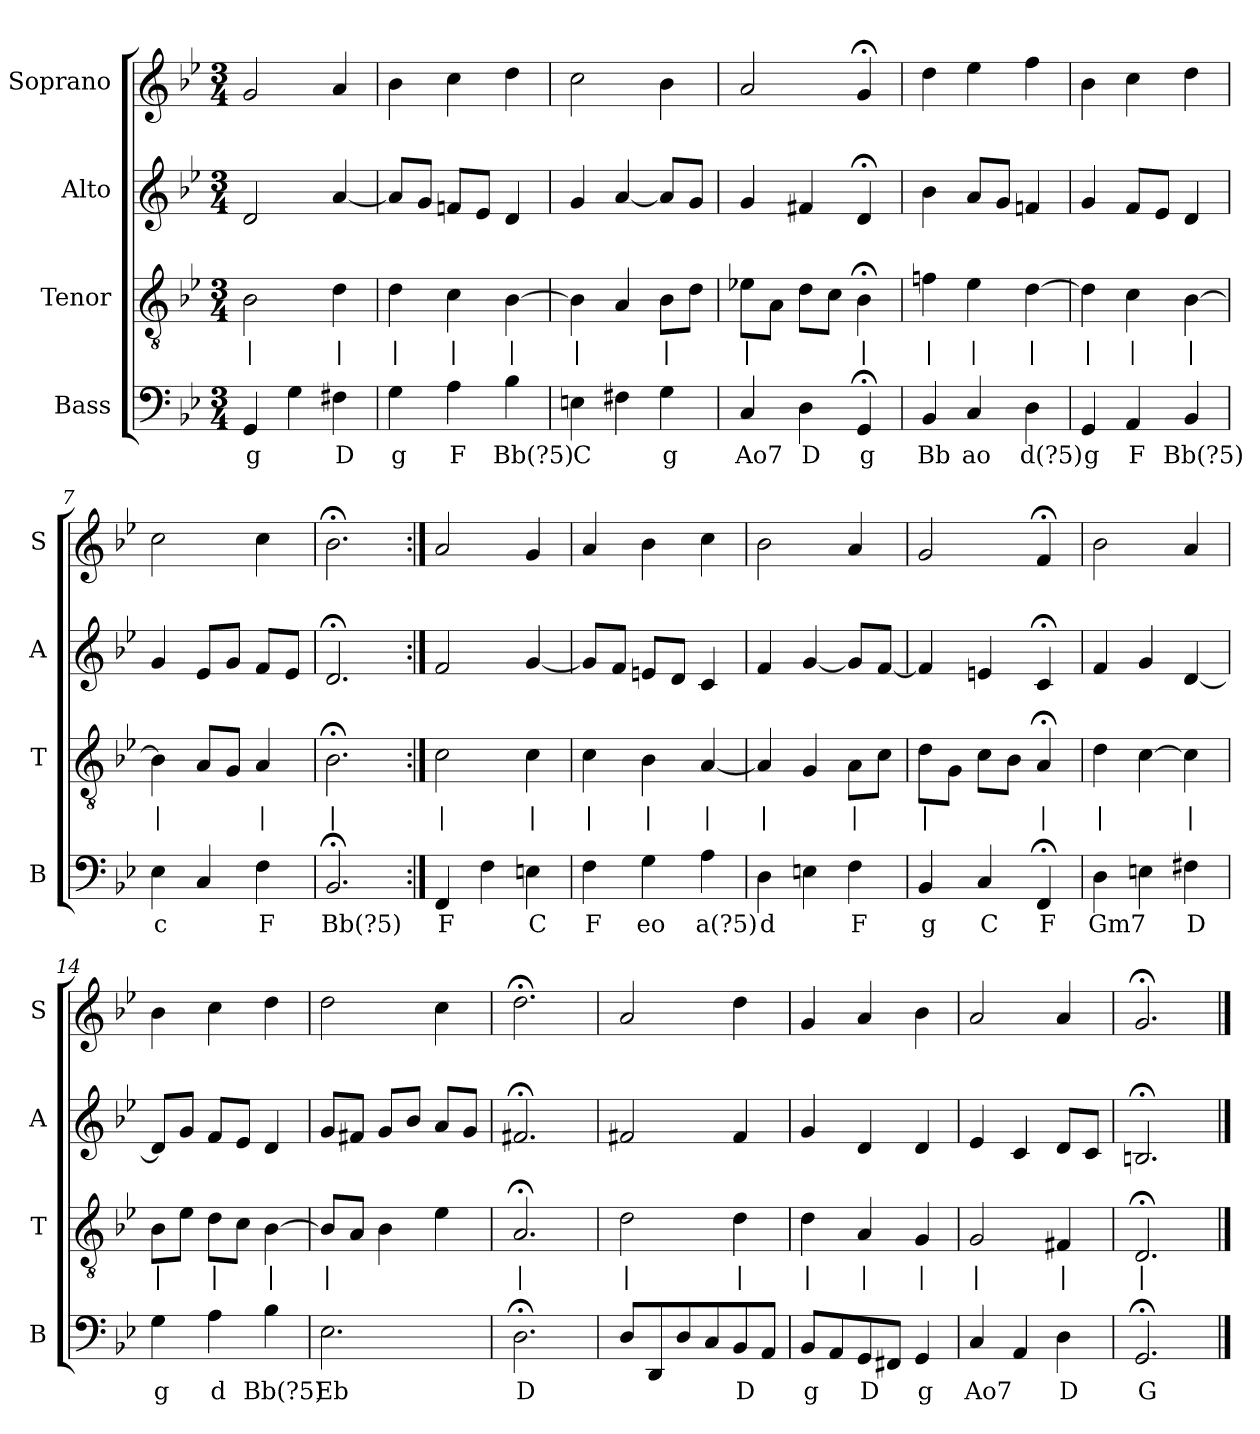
**kern	**text	**kern	**text	**kern	**kern
*part4	*part4	*part3	*part3	*part2	*part1
*staff4	*staff4	*staff3	*staff3	*staff2	*staff1
*I"Bass	*	*I"Tenor	*	*I"Alto	*I"Soprano
*I'B	*	*I'T	*	*I'A	*I'S
*clefF4	*	*clefGv2	*	*clefG2	*clefG2
*k[b-e-]	*	*k[b-e-]	*	*k[b-e-]	*k[b-e-]
*g:	*	*g:	*	*g:	*g:
*M3/4	*	*M3/4	*	*M3/4	*M3/4
*MM100	*	*MM100	*	*MM100	*MM100
=1	=1	=1	=1	=1	=1
4GG	g	2B-	|	2d	2g
4G	.	.	.	.	.
4F#X	D	4d	|	[4a	4a
=2	=2	=2	=2	=2	=2
4G	g	4d	|	8aL]	4b-
.	.	.	.	8gJ	.
4A	F	4c	|	8fnL	4cc
.	.	.	.	8e-J	.
4B-	Bb(?5)	[4B-	|	4d	4dd
=3	=3	=3	=3	=3	=3
4En	C	4B-]	|	4g	2cc
4F#X	.	4A	.	[4a	.
4G	g	8B-L	|	8aL]	4b-
.	.	8dJ	.	8gJ	.
=4	=4	=4	=4	=4	=4
4C	Ao7	8e-XL	|	4g	2a
.	.	8AJ	.	.	.
4D	D	8dL	.	4f#X	.
.	.	8cJ	.	.	.
4GG;<	g	4B-;<	|	4d;<	4g;<
=5	=5	=5	=5	=5	=5
4BB-	Bb	4fn	|	4b-	4dd
4C	ao	4e-	|	8aL	4ee-
.	.	.	.	8gJ	.
4D	d(?5)	[4d	|	4fn	4ff
=6	=6	=6	=6	=6	=6
4GG	g	4d]	|	4g	4b-
4AA	F	4c	|	8fL	4cc
.	.	.	.	8e-J	.
4BB-	Bb(?5)	[4B-	|	4d	4dd
=7	=7	=7	=7	=7	=7
4E-	c	4B-]	|	4g	2cc
4C	.	8AL	.	8e-L	.
.	.	8GJ	.	8gJ	.
4F	F	4A	|	8fL	4cc
.	.	.	.	8e-J	.
=8	=8	=8	=8	=8	=8
2.BB-;<	Bb(?5)	2.B-;<	|	2.d;<	2.b-;<
=9:|!	=9:|!	=9:|!	=9:|!	=9:|!	=9:|!
4FF	F	2c	|	2f	2a
4F	.	.	.	.	.
4En	C	4c	|	[4g	4g
=10	=10	=10	=10	=10	=10
4F	F	4c	|	8gL]	4a
.	.	.	.	8fJ	.
4G	eo	4B-	|	8enL	4b-
.	.	.	.	8dJ	.
4A	a(?5)	[4A	|	4c	4cc
=11	=11	=11	=11	=11	=11
4D	d	4A]	|	4f	2b-
4En	.	4G	.	[4g	.
4F	F	8AL	|	8gL]	4a
.	.	8cJ	.	[8fJ	.
=12	=12	=12	=12	=12	=12
4BB-	g	8dL	|	4f]	2g
.	.	8GJ	.	.	.
4C	C	8cL	.	4en	.
.	.	8B-J	.	.	.
4FF;<	F	4A;<	|	4c;<	4f;<
=13	=13	=13	=13	=13	=13
4D	Gm7	4d	|	4f	2b-
4En	.	[4c	.	4g	.
4F#X	D	4c]	|	[4d	4a
=14	=14	=14	=14	=14	=14
4G	g	8B-L	|	8dL]	4b-
.	.	8e-J	.	8gJ	.
4A	d	8dL	|	8fL	4cc
.	.	8cJ	.	8e-J	.
4B-	Bb(?5)	[4B-	|	4d	4dd
=15	=15	=15	=15	=15	=15
2.E-	Eb	8B-L]	|	8gL	2dd
.	.	8AJ	.	8f#XJ	.
.	.	4B-	.	8gL	.
.	.	.	.	8b-J	.
.	.	4e-	.	8aL	4cc
.	.	.	.	8gJ	.
=16	=16	=16	=16	=16	=16
2.D;<	D	2.A;<	|	2.f#X;<	2.dd;<
=17	=17	=17	=17	=17	=17
8DL	.	2d	|	2f#X	2a
8DD	.	.	.	.	.
8D	.	.	.	.	.
8C	.	.	.	.	.
8BB-	D	4d	|	4f#	4dd
8AAJ	.	.	.	.	.
=18	=18	=18	=18	=18	=18
8BB-L	g	4d	|	4g	4g
8AA	.	.	.	.	.
8GG	D	4A	|	4d	4a
8FF#XJ	.	.	.	.	.
4GG	g	4G	|	4d	4b-
=19	=19	=19	=19	=19	=19
4C	Ao7	2G	|	4e-	2a
4AA	.	.	.	4c	.
4D	D	4F#X	|	8dL	4a
.	.	.	.	8cJ	.
=20	=20	=20	=20	=20	=20
2.GG;<	G	2.D;<	|	2.Bn;<	2.g;<
==	==	==	==	==	==
*-	*-	*-	*-	*-	*-
